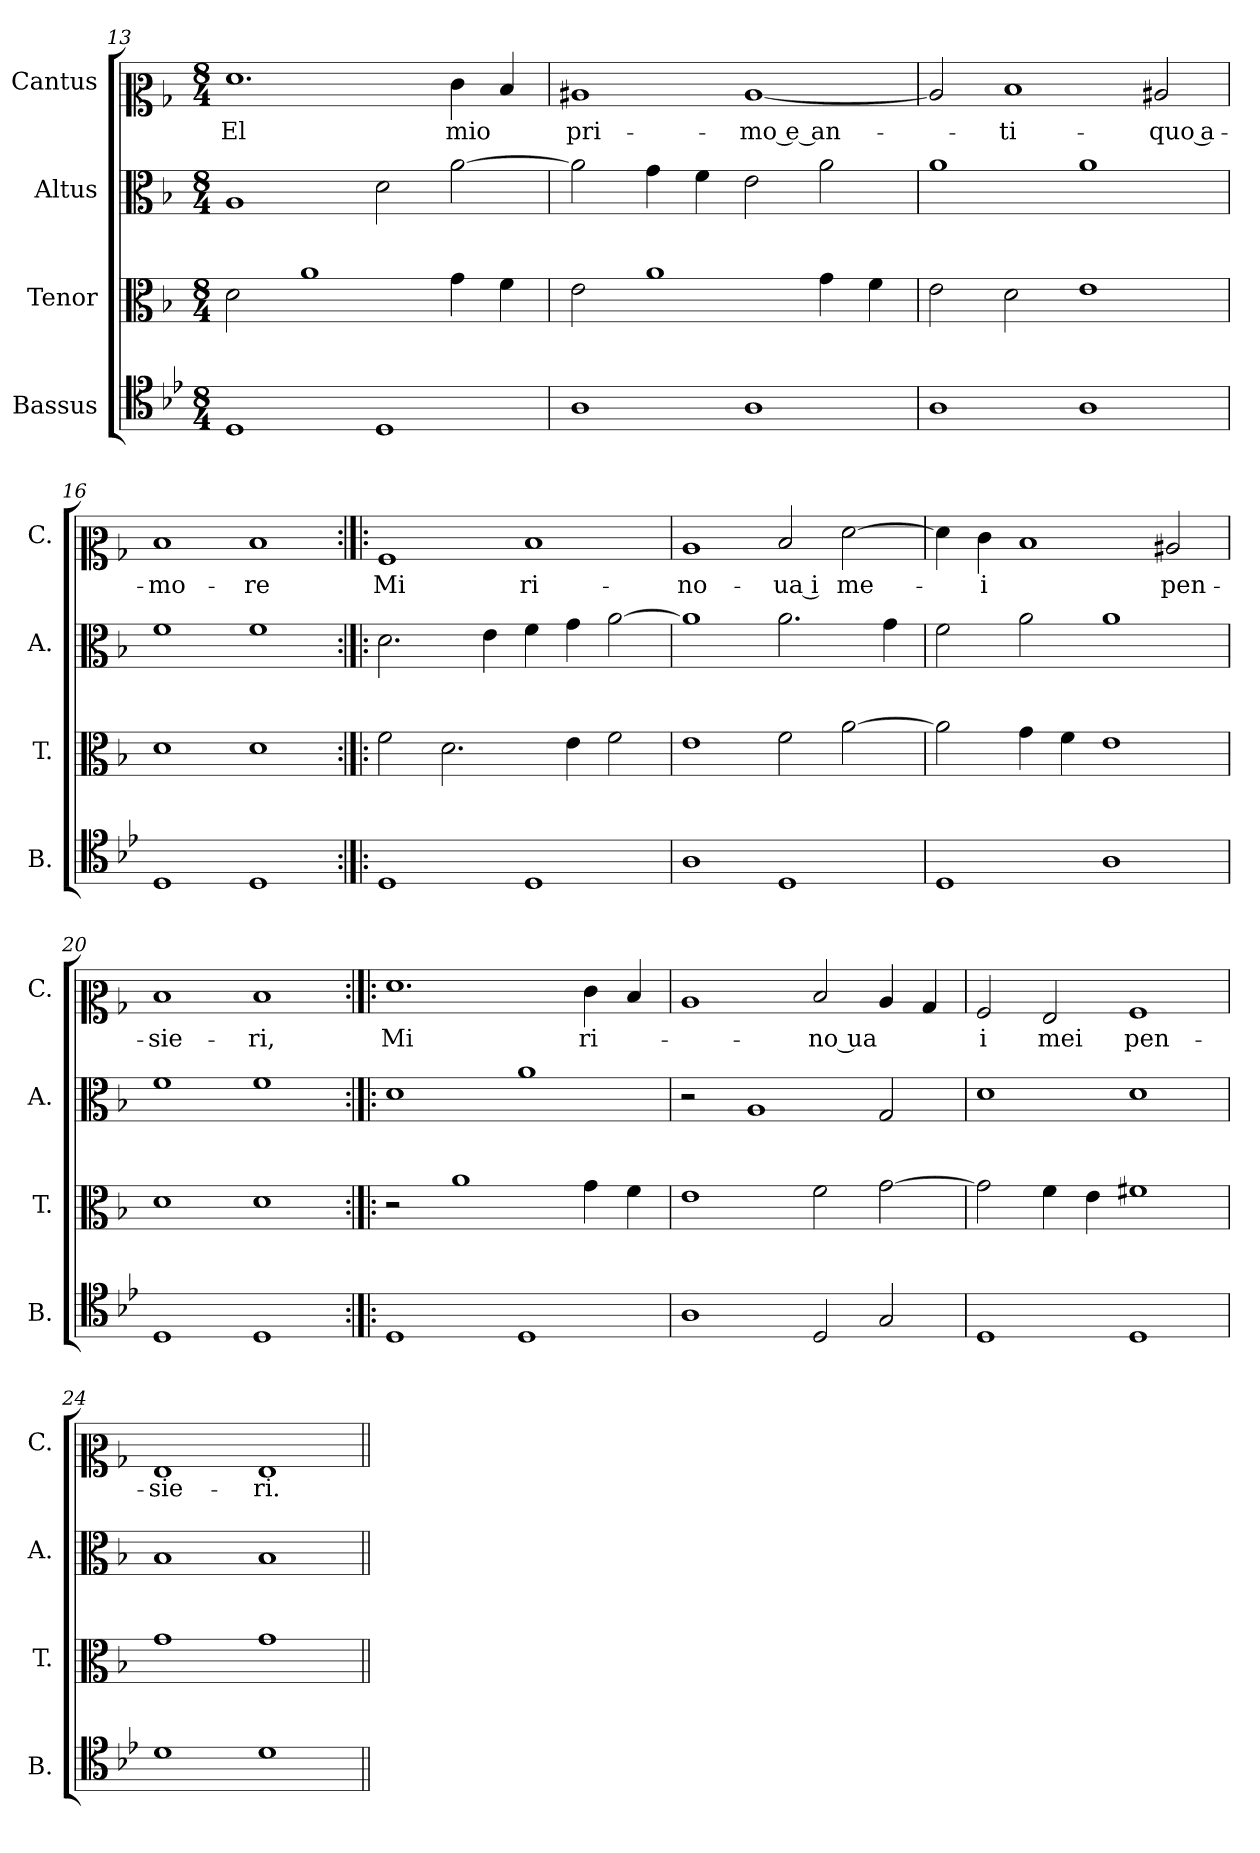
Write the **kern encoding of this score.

**kern	**kern	**kern	**kern	**text
*part4	*part3	*part2	*part1	*part1
*staff4	*staff3	*staff2	*staff1	*staff1
*I"Bassus	*I"Tenor	*I"Altus	*I"Cantus	*
*I'B.	*I'T.	*I'A.	*I'C.	*
*clefC4	*clefC3	*clefC3	*clefC2	*
*k[b-e-]	*k[b-]	*k[b-]	*k[b-]	*
*M8/4	*M8/4	*M8/4	*M8/4	*
=13	=13	=13	=13	=13
!	!	!	!	!LO:LY:b
1D	2d\	1A	1.f	El
.	1a	.	.	.
1D	.	2d\	.	.
!	!	!	!	!LO:LY:b
.	4g\	[2a\	4e\	mio
.	4f\	.	4d/	.
=14	=14	=14	=14	=14
!	!	!	!	!LO:LY:b
1A	2e\	2a\]	1c#X	pri-
.	1a	4g\	.	.
.	.	4f\	.	.
!	!	!	!	!LO:LY:b
1A	.	2e\	[1c#	-mo e an-
.	4g\	2a\	.	.
.	4f\	.	.	.
=15	=15	=15	=15	=15
1A	2e\	1a	2c#/]	.
!	!	!	!	!LO:LY:b
.	2d\	.	1d	-ti-
1A	1e	1a	.	.
!	!	!	!	!LO:LY:b
.	.	.	2c#X/	-quo a-
=16	=16	=16	=16	=16
!	!	!	!	!LO:LY:b
1D	1d	1f	1d	-mo-
!	!	!	!	!LO:LY:b
1D	1d	1f	1d	-re
!!LO:PB:g=z
=17:|!|:	=17:|!|:	=17:|!|:	=17:|!|:	=17:|!|:
!	!	!	!	!LO:LY:b
1D	2f\	2.d\	1A	Mi
.	2.d\	.	.	.
.	.	4e\	.	.
!	!	!	!	!LO:LY:b
1D	.	4f\	1d	ri-
.	4e\	4g\	.	.
.	2f\	[2a\	.	.
=18	=18	=18	=18	=18
!	!	!	!	!LO:LY:b
1A	1e	1a]	1c	-no-
!	!	!	!	!LO:LY:b
1D	2f\	2.a\	2d/	-ua i
!	!	!	!	!LO:LY:b
.	[2a\	.	[2f\	me-
.	.	4g\	.	.
=19	=19	=19	=19	=19
1D	2a\]	2f\	4f\]	.
!	!	!	!	!LO:LY:b
.	.	.	4e\	-i
.	4g\	2a\	1d	.
.	4f\	.	.	.
1A	1e	1a	.	.
!	!	!	!	!LO:LY:b
.	.	.	2c#X/	pen-
=20	=20	=20	=20	=20
!	!	!	!	!LO:LY:b
1D	1d	1f	1d	-sie-
!	!	!	!	!LO:LY:b
1D	1d	1f	1d	-ri,
=21:|!|:	=21:|!|:	=21:|!|:	=21:|!|:	=21:|!|:
!	!	!	!	!LO:LY:b
1D	2r	1d	1.f	Mi
.	1a	.	.	.
1D	.	1a	.	.
!	!	!	!	!LO:LY:b
.	4g\	.	4e\	ri-
.	4f\	.	4d/	.
=22	=22	=22	=22	=22
1A	1e	2r	1c	.
.	.	1A	.	.
!	!	!	!	!LO:LY:b
2D/	2f\	.	2d/	-no ua
2G/	[2g\	2G/	4c/	.
.	.	.	4B-/	.
!!LO:LB:g=z
=23	=23	=23	=23	=23
!	!	!	!	!LO:LY:b
1D	2g\]	1d	2A/	i
!	!	!	!	!LO:LY:b
.	4f\	.	2G/	mei
.	4e\	.	.	.
!	!	!	!	!LO:LY:b
1D	1f#X	1d	1A	pen-
=24	=24	=24	=24	=24
!	!	!	!	!LO:LY:b
1d	1g	1B-	1G	-sie-
!	!	!	!	!LO:LY:b
1d	1g	1B-	1G	-ri.
=||	=||	=||	=||	=||
*-	*-	*-	*-	*-
